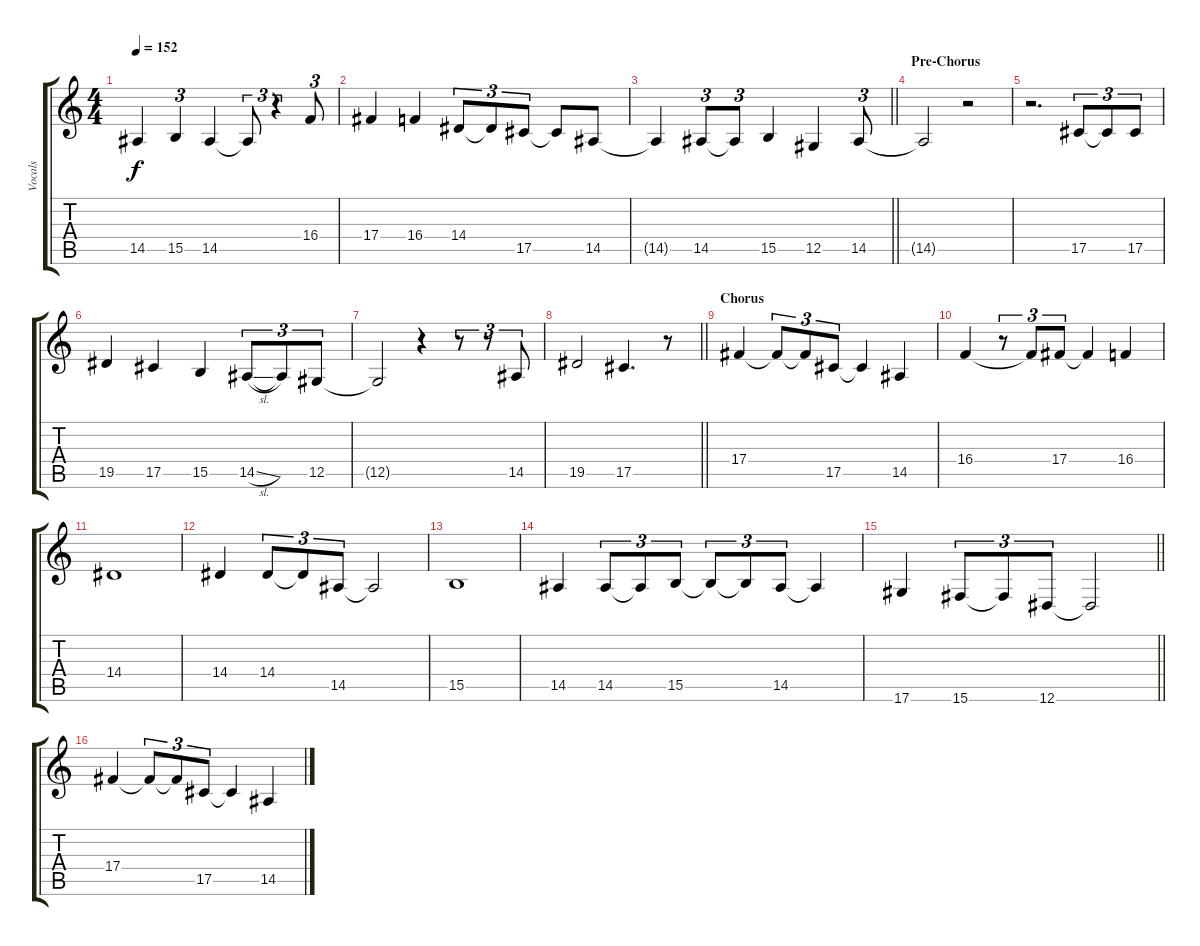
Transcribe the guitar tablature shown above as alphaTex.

\track ("Vocals" "Vocals") {instrument sopranosax}
\staff {score tabs}
\tuning (Eb4 Bb3 Gb3 Db3 Ab2 Eb2) {hide}
\ts (4 4)
\tempo 152
\clef g2
\ks c
14.5{t}.4{dy f} 15.5.4{tu (3 2)} 14.5.4 14.5{t}.8{tu (3 2)} r.4{tu (3 2)} 16.4.8{tu (3 2)} |
17.4.4 16.4.4 14.4.8{tu (3 2)} 14.4{t}.8{tu (3 2)} 17.5.8{tu (3 2)} 17.5{t}.8 14.5.8 |
\barLineRight lightlight
14.5{t}.4 14.5.8{tu (3 2)} 14.5{t}.8{tu (3 2)} 15.5.4 12.5.4 14.5.8{tu (3 2)} |
\section ("" "Pre-Chorus")
14.5{t}.2 r.2 |
r.2{d} 17.5.8{tu (3 2)} 17.5{t}.8{tu (3 2)} 17.5.8{tu (3 2)} |
19.5.4 17.5.4 15.5.4 14.5{sl}.8{tu (3 2)} 14.5{t}.8{tu (3 2)} 12.5.8{tu (3 2)} |
12.5{t}.2 r.4 r.8{tu (3 2)} r.8{tu (3 2)} 14.5.8{tu (3 2)} |
\barLineRight lightlight
19.5.2 17.5.4{d} r.8 |
\section ("" "Chorus")
17.4.4 17.4{t}.8{tu (3 2)} 17.4{t}.8{tu (3 2)} 17.5.8{tu (3 2)} 17.5{t}.4 14.5.4 |
16.4.4 r.8{tu (3 2)} 16.4{t}.8{tu (3 2)} 17.4.8{tu (3 2)} 17.4{t}.4 16.4.4 |
14.4.1 |
14.4.4 14.4.8{tu (3 2)} 14.4{t}.8{tu (3 2)} 14.5.8{tu (3 2)} 14.5{t}.2 |
15.5.1 |
14.5.4 14.5.8{tu (3 2)} 14.5{t}.8{tu (3 2)} 15.5.8{tu (3 2)} 15.5{t}.8{tu (3 2)} 15.5{t}.8{tu (3 2)} 14.5.8{tu (3 2)} 14.5{t}.4 |
\barLineRight lightlight
17.6.4 15.6.8{tu (3 2)} 15.6{t}.8{tu (3 2)} 12.6.8{tu (3 2)} 12.6{t}.2 |
17.4.4 17.4{t}.8{tu (3 2)} 17.4{t}.8{tu (3 2)} 17.5.8{tu (3 2)} 17.5{t}.4 14.5.4
